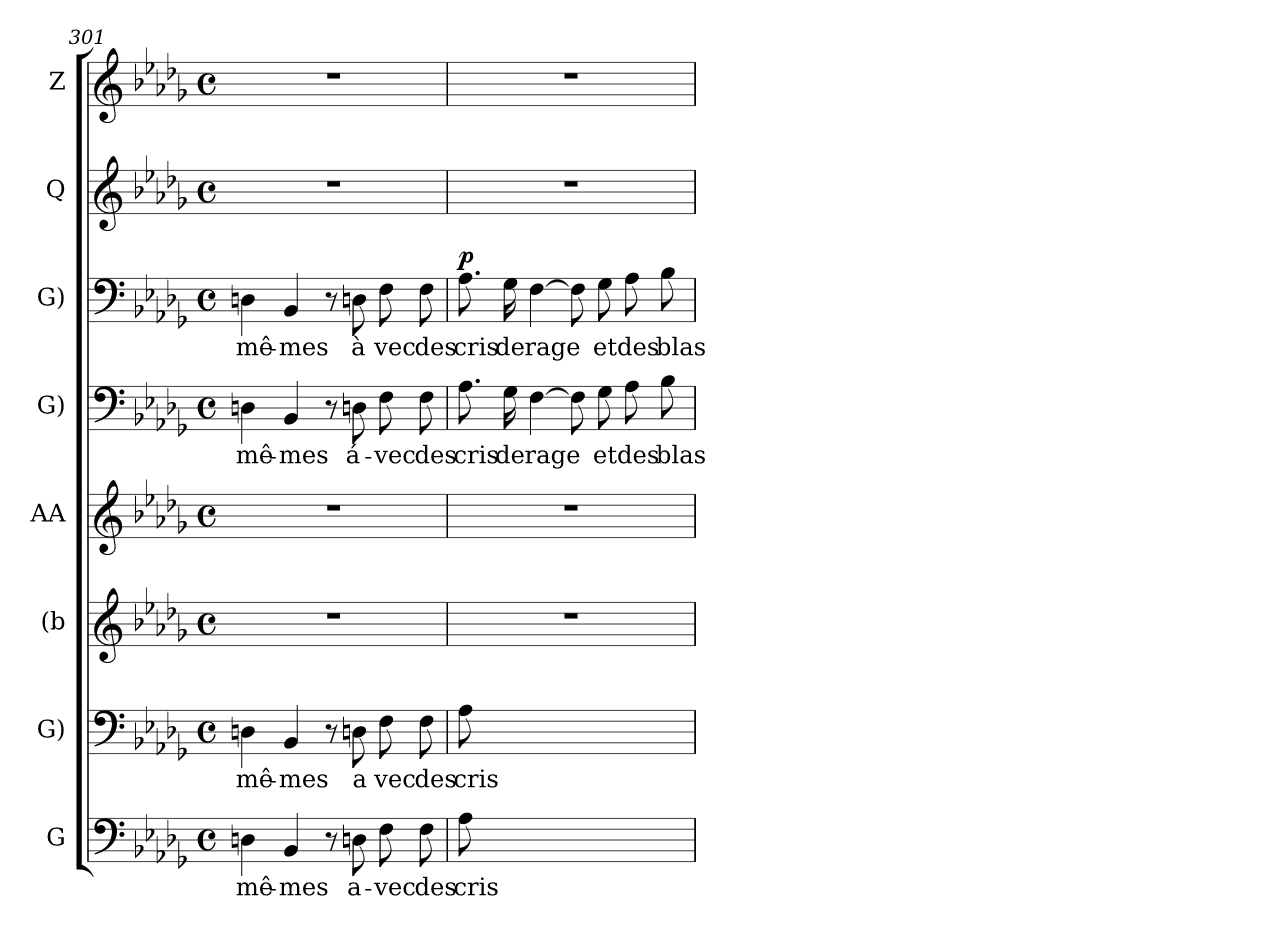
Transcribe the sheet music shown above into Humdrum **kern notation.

**kern	**text	**kern	**text	**kern	**kern	**kern	**text	**kern	**text	**dynam	**kern	**kern
*part8	*part8	*part7	*part7	*part6	*part5	*part4	*part4	*part3	*part3	*part3	*part2	*part1
*staff8	*staff8	*staff7	*staff7	*staff6	*staff5	*staff4	*staff4	*staff3	*staff3	*staff3	*staff2	*staff1
*I"G	*	*I"G)	*	*I"(b	*I"AA	*I"G)	*	*I"G)	*	*	*I"Q	*I"Z
*clefF4	*	*clefF4	*	*clefG2	*clefG2	*clefF4	*	*clefF4	*	*	*clefG2	*clefG2
*k[b-e-a-d-g-]	*	*k[b-e-a-d-g-]	*	*k[b-e-a-d-g-]	*k[b-e-a-d-g-]	*k[b-e-a-d-g-]	*	*k[b-e-a-d-g-]	*	*	*k[b-e-a-d-g-]	*k[b-e-a-d-g-]
*M4/4	*	*M4/4	*	*M4/4	*M4/4	*M4/4	*	*M4/4	*	*	*M4/4	*M4/4
*met(c)	*	*met(c)	*	*met(c)	*met(c)	*met(c)	*	*met(c)	*	*	*met(c)	*met(c)
=301	=301	=301	=301	=301	=301	=301	=301	=301	=301	=301	=301	=301
4Dni\	mê-	4Dni\	mê-	1r	1r	4Dni\	mê-	4Dni\	mê-	.	1r	1r
4BB-i/	mes	4BB-i/	mes	.	.	4BB-i/	mes	4BB-i/	mes	.	.	.
8r	.	8r	.	.	.	8r	.	8r	.	.	.	.
8Dni\	a-	8Dni\	a	.	.	8Dni\	á-	8Dni\	à	.	.	.
8Fi\	vec	8Fi\	vec	.	.	8Fi\	vec	8Fi\	vec	.	.	.
8Fi\	des	8Fi\	des	.	.	8Fi\	des	8Fi\	des	.	.	.
!!LO:LB:g=z
=302	=302	=302	=302	=302	=302	=302	=302	=302	=302	=302	=302	=302
!	!	!	!	!	!	!	!	!	!	!LO:DY:a	!	!
8A-i\	cris	8A-i\	cris	1r	1r	8.A-i\	cris	8.A-i\	cris	p	1r	1r
2..ryy	.	2..ryy	.	.	.	.	.	.	.	.	.	.
.	.	.	.	.	.	16G-i\	de	16G-i\	de	.	.	.
.	.	.	.	.	.	[4Fi\	rage	[4Fi\	rage	.	.	.
.	.	.	.	.	.	8Fi\]	.	8Fi\]	.	.	.	.
.	.	.	.	.	.	8G-i\	et	8G-i\	et	.	.	.
.	.	.	.	.	.	8A-i\	des	8A-i\	des	.	.	.
.	.	.	.	.	.	8B-i\	blas	8B-i\	blas	.	.	.
=	=	=	=	=	=	=	=	=	=	=	=	=
*-	*-	*-	*-	*-	*-	*-	*-	*-	*-	*-	*-	*-
